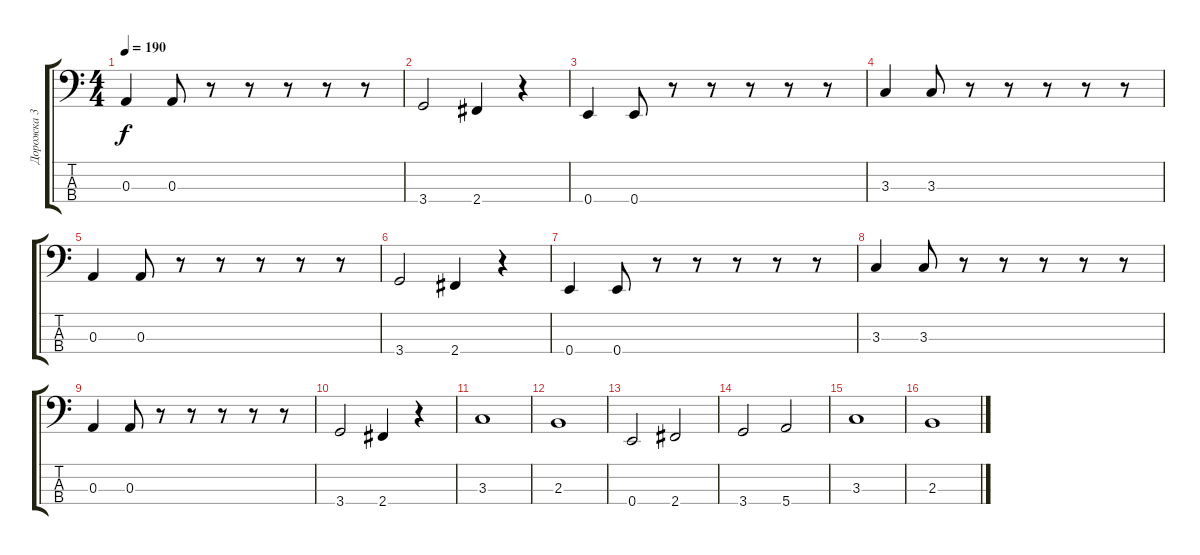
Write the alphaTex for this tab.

\track ("Дорожка 3" "Дорожка 3") {instrument electricbassfinger}
\staff {score tabs}
\tuning (G2 D2 A1 E1) {hide}
\ts (4 4)
\tempo 190
\clef f4
\ks c
0.3.4{dy f} 0.3.8 r.8 r.8 r.8 r.8 r.8 |
3.4.2 2.4.4 r.4 |
0.4.4 0.4.8 r.8 r.8 r.8 r.8 r.8 |
3.3.4 3.3.8 r.8 r.8 r.8 r.8 r.8 |
0.3.4 0.3.8 r.8 r.8 r.8 r.8 r.8 |
3.4.2 2.4.4 r.4 |
0.4.4 0.4.8 r.8 r.8 r.8 r.8 r.8 |
3.3.4 3.3.8 r.8 r.8 r.8 r.8 r.8 |
0.3.4 0.3.8 r.8 r.8 r.8 r.8 r.8 |
3.4.2 2.4.4 r.4 |
3.3.1 |
2.3.1 |
0.4.2 2.4.2 |
3.4.2 5.4.2 |
3.3.1 |
2.3.1
